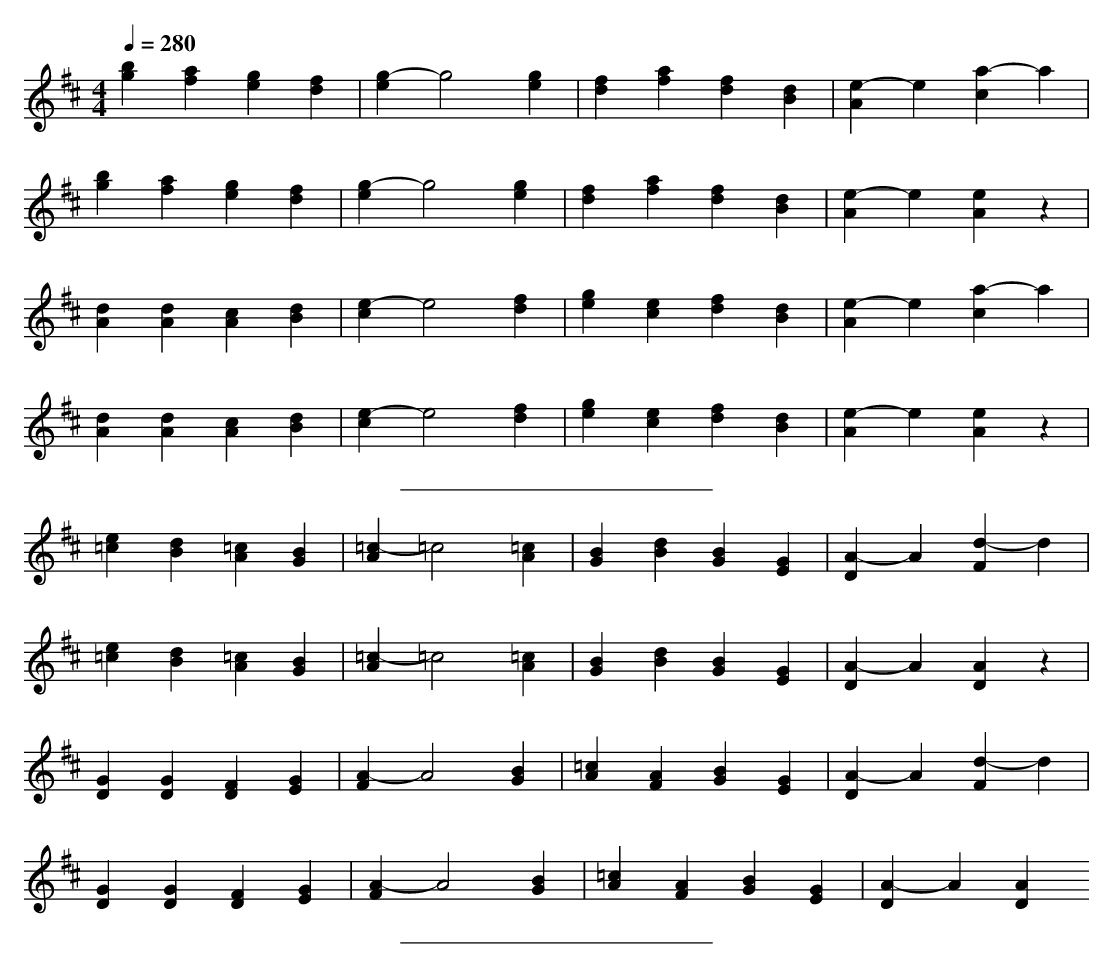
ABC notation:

X:1
T:
M: 4/4
L: 1/8
Q:1/4=280
K:D % 2 sharps
V:1
[b2g2] [a2f2] [g2e2] [f2d2]|[g2-e2] g4 [g2e2]|[f2d2] [a2f2] [f2d2] [d2B2]|[e2-A2] e2 [a2-c2] a2|
[b2g2] [a2f2] [g2e2] [f2d2]|[g2-e2] g4 [g2e2]|[f2d2] [a2f2] [f2d2] [d2B2]|[e2-A2] e2 [e2A2] z2|
[d2A2] [d2A2] [c2A2] [d2B2]|[e2-c2] e4 [f2d2]|[g2e2] [e2c2] [f2d2] [d2B2]|[e2-A2] e2 [a2-c2] a2|
[d2A2] [d2A2] [c2A2] [d2B2]|[e2-c2] e4 [f2d2]|[g2e2] [e2c2] [f2d2] [d2B2]|[e2-A2] e2 [e2A2] z2|
%%sep 5 5 200
[e2=c2] [d2B2] [=c2A2] [B2G2]|[=c2-A2] =c4 [=c2A2]|[B2G2] [d2B2] [B2G2] [G2E2]|[A2-D2] A2 [d2-F2] d2|
[e2=c2] [d2B2] [=c2A2] [B2G2]|[=c2-A2] =c4 [=c2A2]|[B2G2] [d2B2] [B2G2] [G2E2]|[A2-D2] A2 [A2D2] z2|
[G2D2] [G2D2] [F2D2] [G2E2]|[A2-F2] A4 [B2G2]|[=c2A2] [A2F2] [B2G2] [G2E2]|[A2-D2] A2 [d2-F2] d2|
[G2D2] [G2D2] [F2D2] [G2E2]|[A2-F2] A4 [B2G2]|[=c2A2] [A2F2] [B2G2] [G2E2]|[A2-D2] A2 [A2D2]
V:2
G,,z [DB,G,]z G,,z [DB,G,]z|A,,z [ECA,]z A,,z [ECA,]z|D,,z [A,F,D,]z D,,z [A,F,D,]z|A,,z [ECA,]z A,,z [ECA,]z|
G,,z [DB,G,]z G,,z [DB,G,]z|A,,z [ECA,]z A,,z [ECA,]z|D,,z [A,F,D,]z D,,z [A,F,D,]z|A,,z [ECA,]z A,,z [ECA,]z|
D,,z [A,F,D,]z D,,z [A,F,D,]z|A,,z [ECA,]z A,,z [ECA,]z|A,,z [ECA,]z E,,z [DB,^G,E,]z|A,,z [ECA,]z A,,z [ECA,]z|
D,,z [A,F,D,]z D,,z [A,F,D,]z|A,,z [ECA,]z A,,z [ECA,]z|A,,z [ECA,]z E,,z [DB,^G,E,]z|A,,z [ECA,]z A,,z [ECA,]z|
%%sep 5 5 200
=C,,z [=G,E,=C,]z =C,,z [G,E,=C,]z|D,,z [A,F,D,]z D,,z [A,F,D,]z|G,,z [DB,G,]z G,,z [DB,G,]z|D,,z [A,F,D,]z D,,z [A,F,D,]z|
=C,,z [G,E,=C,]z =C,,z [G,E,=C,]z|D,,z [A,F,D,]z D,,z [A,F,D,]z|G,,z [DB,G,]z G,,z [DB,G,]z|D,,z [A,F,D,]z D,,z [A,F,D,]z|
G,,z [DB,G,]z G,,z [DB,G,]z|D,,z [A,F,D,]z D,,z [A,F,D,]z|D,,z [A,F,D,]z A,,z [GECA,]z|D,,z [A,F,D,]z D,,z [A,F,D,]z|
G,,z [DB,G,]z G,,z [DB,G,]z|D,,z [A,F,D,]z D,,z [A,F,D,]z|D,,z [A,F,D,]z A,,z [GECA,]z|D,,z [A,F,D,]z D,,z [A,F,D,]
